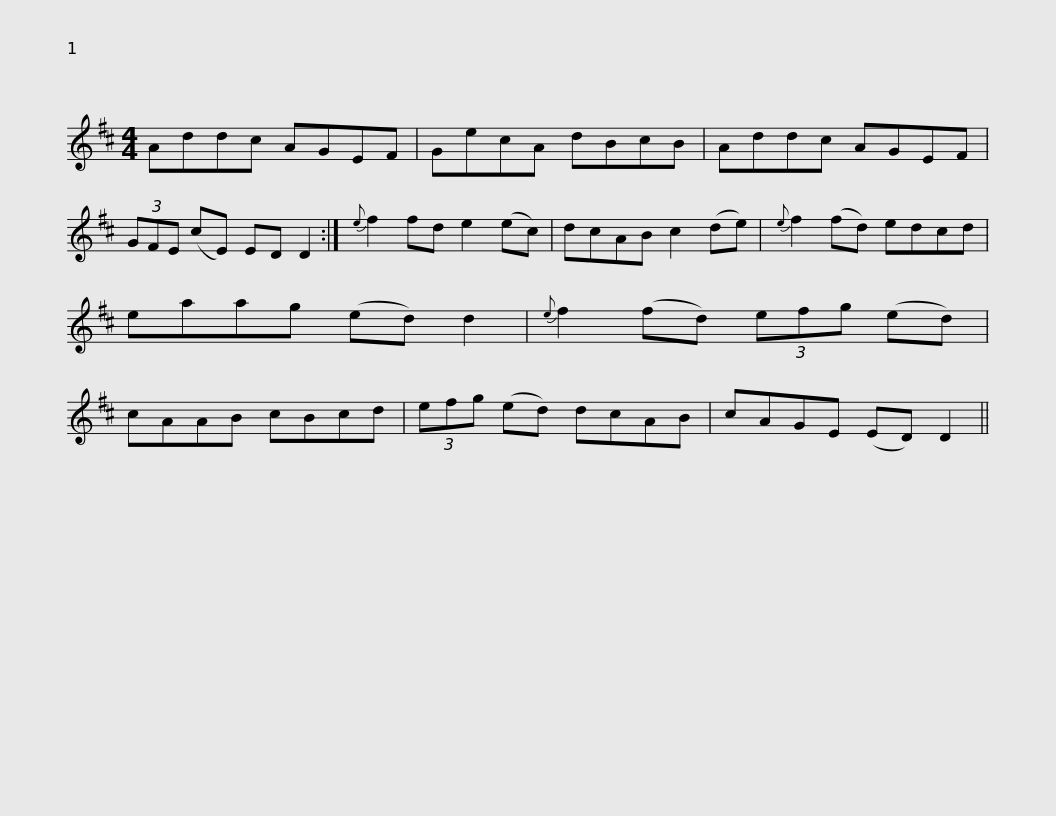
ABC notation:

X:1
L:1/8
M:4/4
I:linebreak $
K:D
V:1 treble
V:1
 Addc AGEF | GecA dBcB | Addc AGEF | (3GFE (cE) ED D2 :|{e} f2 fd e2 (ec) |$ %5
 dcAB c2 (de) |{e} f2 (fd) edcd | eaag (ed) d2 |{e} f2 (fd) (3efg (ed) | cAAB cBcd |$ %10
 (3efg (ed) dcAB | cAGE (ED) D2 || %12
